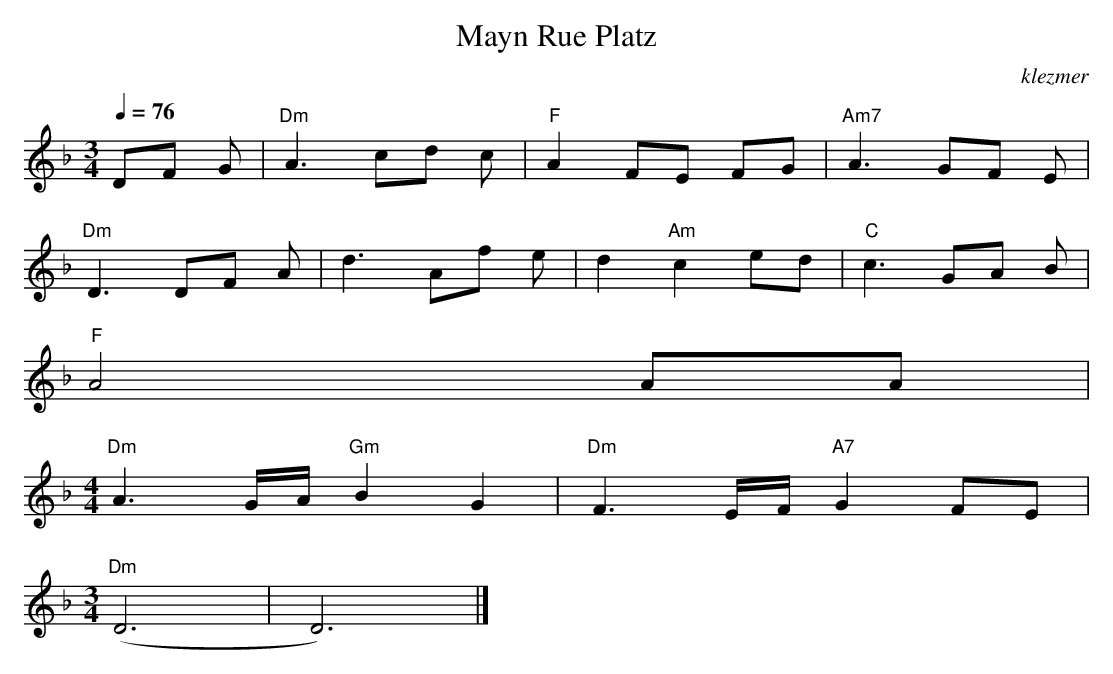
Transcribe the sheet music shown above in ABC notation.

X:1
T:Mayn Rue Platz
O:klezmer
M:3/4
L:1/8
Q:1/4=76
K:Dm
V:1
DF G|"Dm" A3 cd c|"F" A2 FE FG |"Am7" A3 GF E|
"Dm" D3 DF A|d3 Af e|d2 "Am" c2 ed |"C" c3 GA B|
"F" A4 AA |
M:4/4
"Dm" A3 G/A/"Gm" B2 G2 |"Dm" F3 E/F/"A7" G2 FE |
M:3/4
"Dm" (D6 |D6) |]
